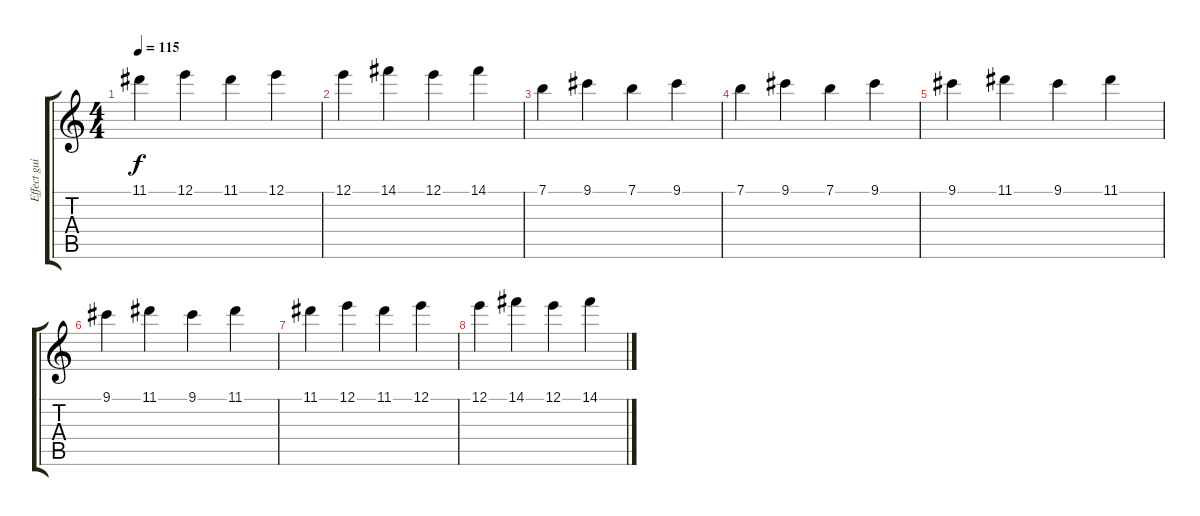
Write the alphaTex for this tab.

\track ("Effect guitar" "Effect gui") {instrument electricguitarjazz}
\staff {score tabs}
\tuning (E4 B3 G3 D3 A2 E2) {hide}
\ts (4 4)
\tempo 115
\clef g2
\ks c
11.1.4{dy f} 12.1.4 11.1.4 12.1.4 |
12.1.4 14.1.4 12.1.4 14.1.4 |
7.1.4 9.1.4 7.1.4 9.1.4 |
7.1.4 9.1.4 7.1.4 9.1.4 |
9.1.4 11.1.4 9.1.4 11.1.4 |
9.1.4 11.1.4 9.1.4 11.1.4 |
11.1.4 12.1.4 11.1.4 12.1.4 |
12.1.4 14.1.4 12.1.4 14.1.4
